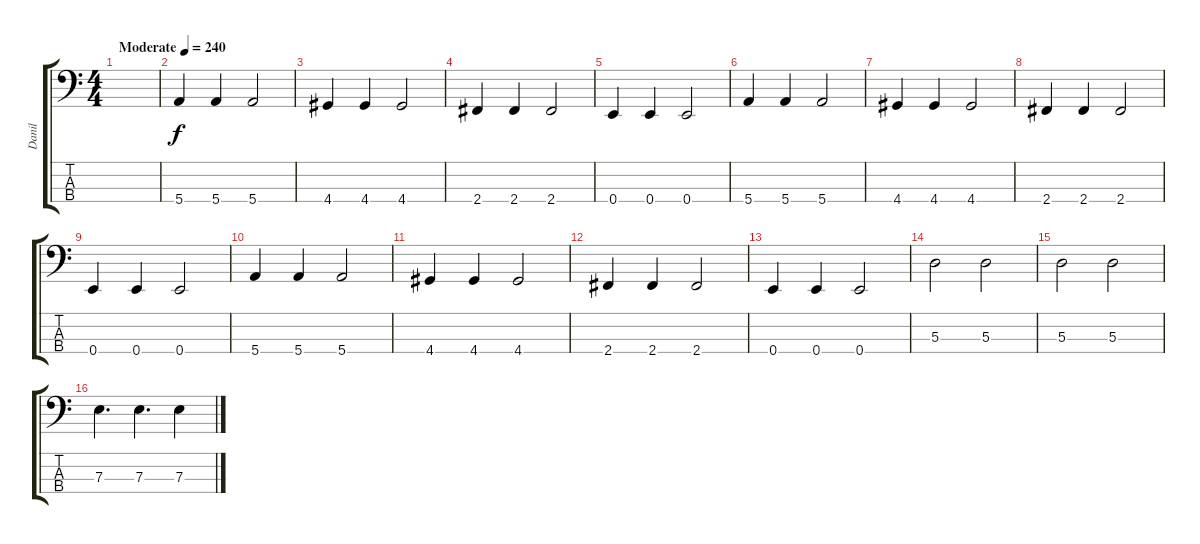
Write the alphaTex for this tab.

\track ("Danil" "Danil") {instrument electricbasspick}
\staff {score tabs}
\tuning (G2 D2 A1 E1) {hide}
\ts (4 4)
\tempo (240 "Moderate")
\clef f4
\ks c
|
5.4.4 5.4.4 5.4.2 |
4.4.4 4.4.4 4.4.2 |
2.4.4 2.4.4 2.4.2 |
0.4.4 0.4.4 0.4.2 |
5.4.4 5.4.4 5.4.2 |
4.4.4 4.4.4 4.4.2 |
2.4.4 2.4.4 2.4.2 |
0.4.4 0.4.4 0.4.2 |
5.4.4 5.4.4 5.4.2 |
4.4.4 4.4.4 4.4.2 |
2.4.4 2.4.4 2.4.2 |
0.4.4 0.4.4 0.4.2 |
5.3.2 5.3.2 |
5.3.2 5.3.2 |
7.3.4{d} 7.3.4{d} 7.3.4
